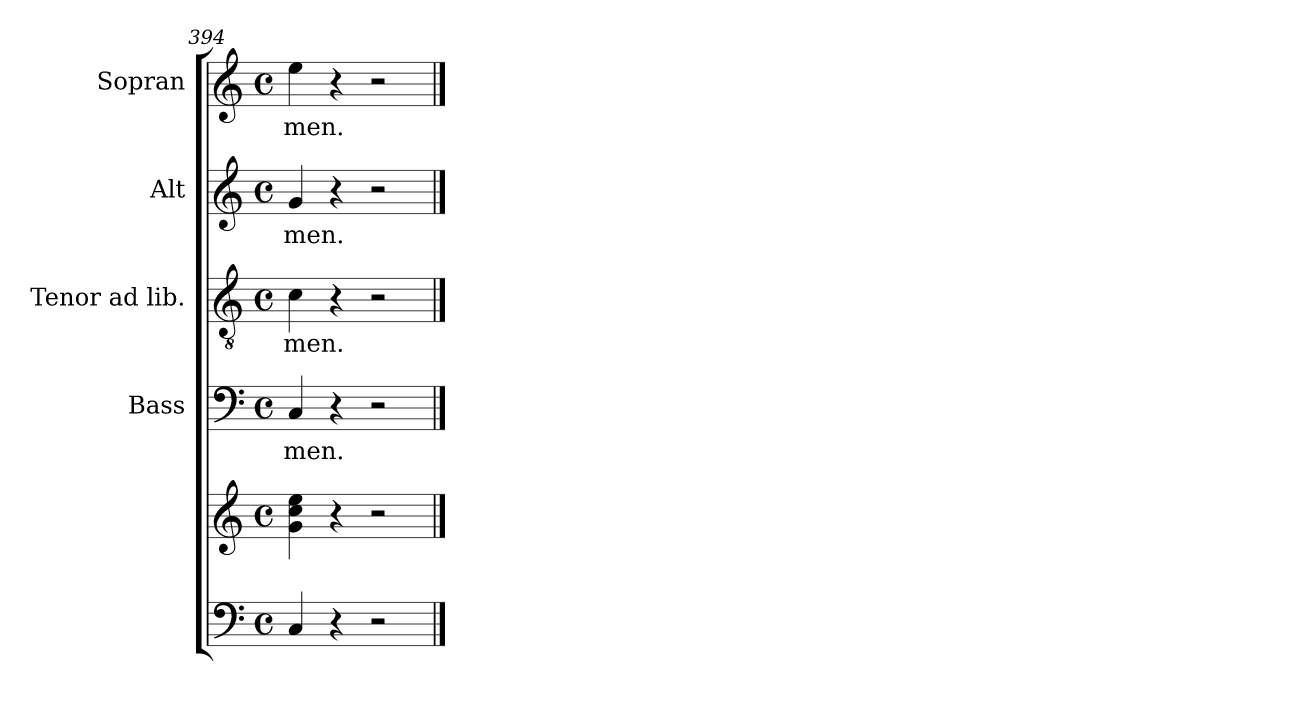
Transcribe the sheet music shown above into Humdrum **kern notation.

**kern	**kern	**kern	**text	**kern	**text	**kern	**text	**kern	**text
*part5	*part5	*part4	*part4	*part3	*part3	*part2	*part2	*part1	*part1
*staff6	*staff5	*staff4	*staff4	*staff3	*staff3	*staff2	*staff2	*staff1	*staff1
*	*	*I"Bass	*	*I"Tenor ad lib.	*	*I"Alt	*	*I"Sopran	*
*	*	*I'B.	*	*I'T.	*	*I'A.	*	*I'S.	*
*clefF4	*clefG2	*clefF4	*	*clefGv2	*	*clefG2	*	*clefG2	*
*k[]	*k[]	*k[]	*	*k[]	*	*k[]	*	*k[]	*
*C:	*C:	*C:	*	*C:	*	*C:	*	*C:	*
*M4/4	*M4/4	*M4/4	*	*M4/4	*	*M4/4	*	*M4/4	*
*met(c)	*met(c)	*met(c)	*	*met(c)	*	*met(c)	*	*met(c)	*
=394	=394	=394	=394	=394	=394	=394	=394	=394	=394
!	!	!	!LO:LY:b	!	!LO:LY:b	!	!LO:LY:b	!	!LO:LY:b
4C/	4g\ 4cc\ 4ee\	4C/	-men.	4c\	-men.	4g/	-men.	4ee\	-men.
4r	4r	4r	.	4r	.	4r	.	4r	.
2r	2r	2r	.	2r	.	2r	.	2r	.
==	==	==	==	==	==	==	==	==	==
*-	*-	*-	*-	*-	*-	*-	*-	*-	*-
